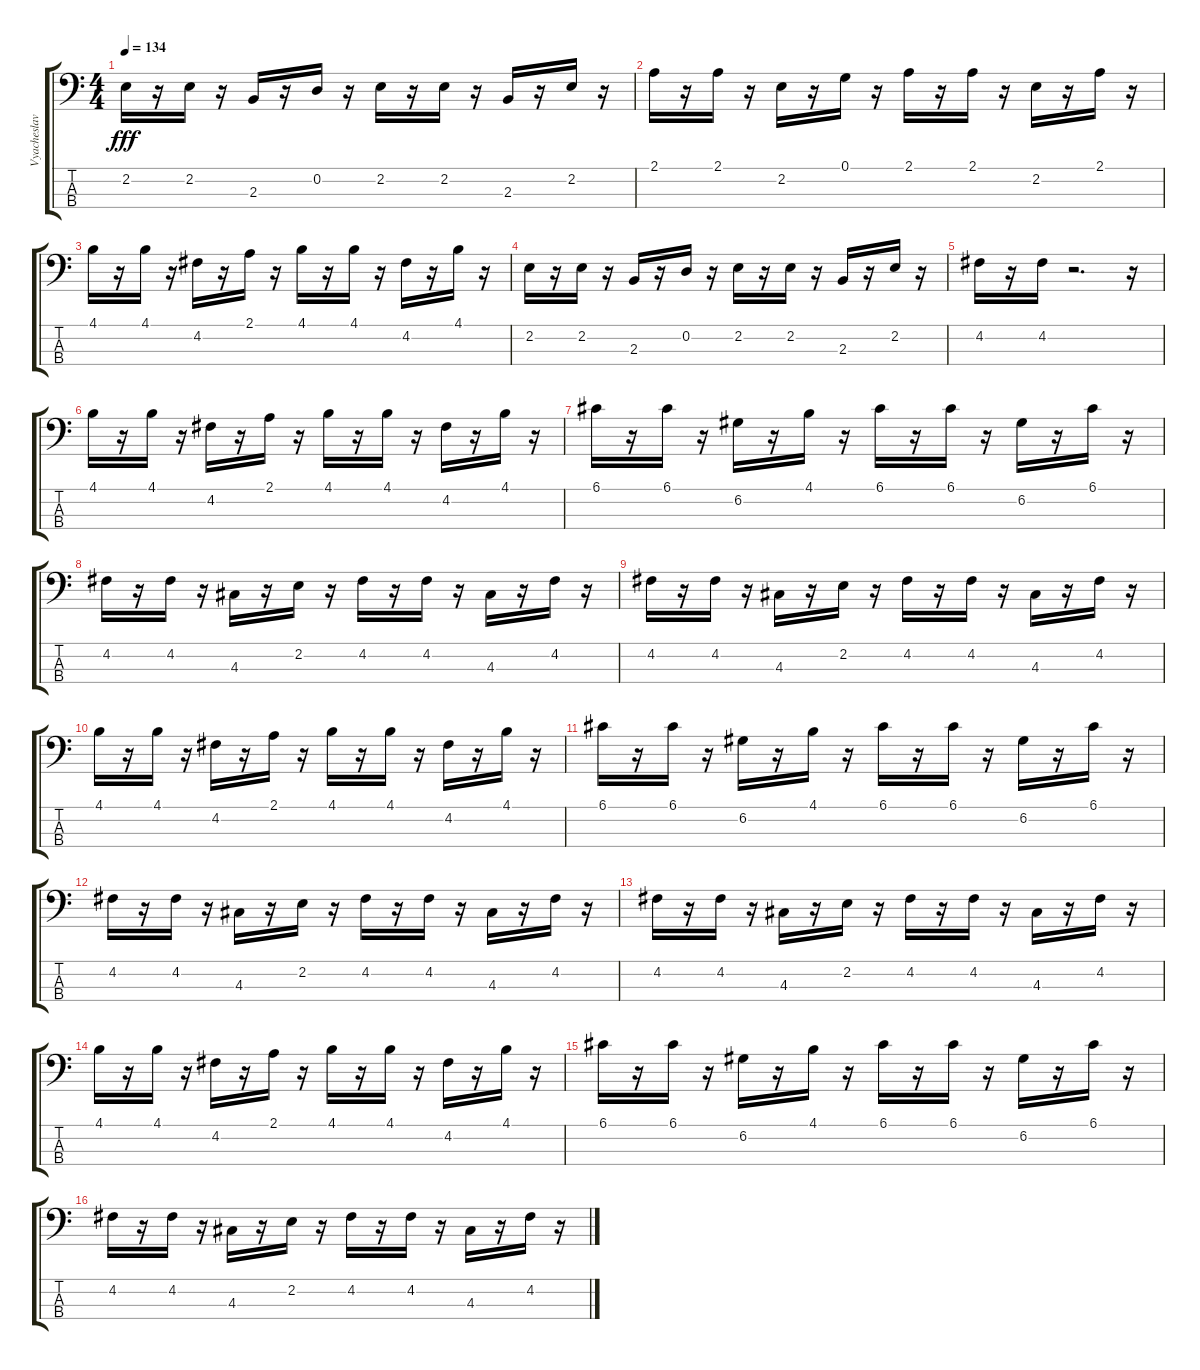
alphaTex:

\track ("Vyacheslav Makarov" "Vyacheslav") {instrument electricbassfinger}
\staff {score tabs}
\tuning (G2 D2 A1 E1) {hide}
\ts (4 4)
\tempo 134
\clef f4
\ks c
2.2.16{dy fff} r.16 2.2.16 r.16 2.3.16 r.16 0.2.16 r.16 2.2.16 r.16 2.2.16 r.16 2.3.16 r.16 2.2.16 r.16 |
2.1.16 r.16 2.1.16 r.16 2.2.16 r.16 0.1.16 r.16 2.1.16 r.16 2.1.16 r.16 2.2.16 r.16 2.1.16 r.16 |
4.1.16 r.16 4.1.16 r.16 4.2.16 r.16 2.1.16 r.16 4.1.16 r.16 4.1.16 r.16 4.2.16 r.16 4.1.16 r.16 |
2.2.16 r.16 2.2.16 r.16 2.3.16 r.16 0.2.16 r.16 2.2.16 r.16 2.2.16 r.16 2.3.16 r.16 2.2.16 r.16 |
4.2.16 r.16 4.2.16 r.2{d} r.16 |
4.1.16 r.16 4.1.16 r.16 4.2.16 r.16 2.1.16 r.16 4.1.16 r.16 4.1.16 r.16 4.2.16 r.16 4.1.16 r.16 |
6.1.16 r.16 6.1.16 r.16 6.2.16 r.16 4.1.16 r.16 6.1.16 r.16 6.1.16 r.16 6.2.16 r.16 6.1.16 r.16 |
4.2.16 r.16 4.2.16 r.16 4.3.16 r.16 2.2.16 r.16 4.2.16 r.16 4.2.16 r.16 4.3.16 r.16 4.2.16 r.16 |
4.2.16 r.16 4.2.16 r.16 4.3.16 r.16 2.2.16 r.16 4.2.16 r.16 4.2.16 r.16 4.3.16 r.16 4.2.16 r.16 |
4.1.16 r.16 4.1.16 r.16 4.2.16 r.16 2.1.16 r.16 4.1.16 r.16 4.1.16 r.16 4.2.16 r.16 4.1.16 r.16 |
6.1.16 r.16 6.1.16 r.16 6.2.16 r.16 4.1.16 r.16 6.1.16 r.16 6.1.16 r.16 6.2.16 r.16 6.1.16 r.16 |
4.2.16 r.16 4.2.16 r.16 4.3.16 r.16 2.2.16 r.16 4.2.16 r.16 4.2.16 r.16 4.3.16 r.16 4.2.16 r.16 |
4.2.16 r.16 4.2.16 r.16 4.3.16 r.16 2.2.16 r.16 4.2.16 r.16 4.2.16 r.16 4.3.16 r.16 4.2.16 r.16 |
4.1.16 r.16 4.1.16 r.16 4.2.16 r.16 2.1.16 r.16 4.1.16 r.16 4.1.16 r.16 4.2.16 r.16 4.1.16 r.16 |
6.1.16 r.16 6.1.16 r.16 6.2.16 r.16 4.1.16 r.16 6.1.16 r.16 6.1.16 r.16 6.2.16 r.16 6.1.16 r.16 |
4.2.16 r.16 4.2.16 r.16 4.3.16 r.16 2.2.16 r.16 4.2.16 r.16 4.2.16 r.16 4.3.16 r.16 4.2.16 r.16
